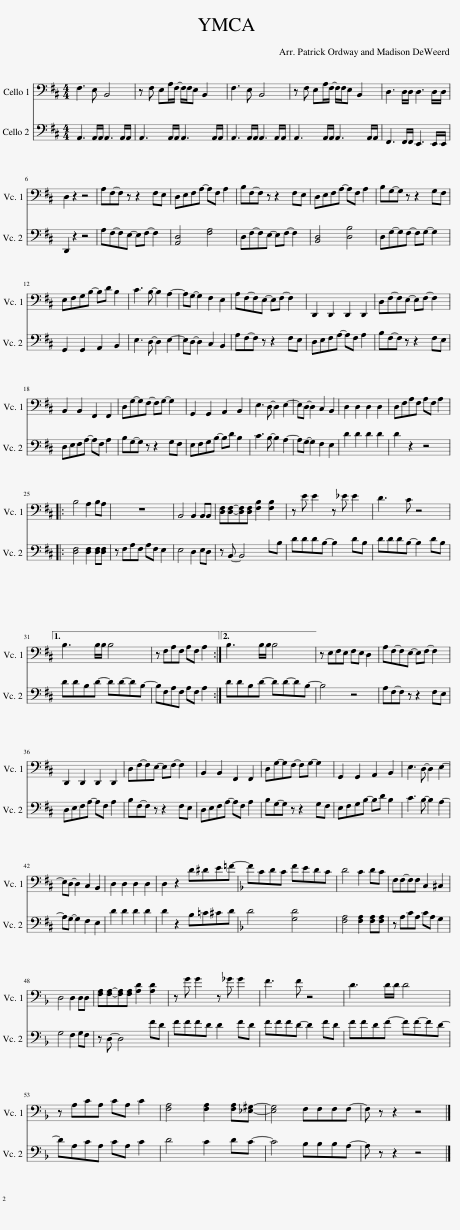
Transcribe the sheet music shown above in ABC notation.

X:1
%%score 1 2
L:1/8
M:4/4
I:linebreak $
K:D
V:1 bass
V:2 bass
V:1
 F,3 E, B,,4 | z F, E,A,/F,/- F,/F,/E, B,,2 | F,3 E, B,,4 | z F, E,A,/F,/- F,/F,/E, B,,2 | D,3 D,/D,/ D,3 D,/D,/ |$ %5
 D,2 z2 z4 | A,F,-F, z z2 F,E, | D,E,F,A,- A,F, A,2 | B,F,-F, z z2 F,E, | D,E,F,A,- A,F, A,2 | %10
 B,G,-G, z z2 G,F, |$ E,F,G,B,- B,D B,2 | C3 B,- B,2 A,2- | A,G,- G,2 F,2 E,2 | A,F,-F,E,- E,F,- F,2 | %15
 D,,2 D,,2 D,,2 D,,2 | D,F,-F,E,- E,F,- F,2 |$ B,,2 B,,2 F,,2 F,,2 | D,G,-G,F,- F,G,- G,2 | G,,2 G,,2 A,,2 B,,2 | %20
 E,3 D,- D,2 E,2- | E,D,- D,2 C,2 B,,2 | D,2 D,2 D,2 D,2 | D,F,A,F, A,F, A,2 |:$ B,4 A,2 B,A, | %25
 z8 | B,,4 B,,2 B,,B,, | [D,F,][D,F,]-[D,F,][D,F,] [F,B,]2 [F,B,]2 | z E E2 z _E E2 | D3 C z4 |1$ %30
 B,3 B,/B,/ B,4 | z F,A,F, A,F, A,2 :|2 B,3 B,/B,/ B,4 || z E,F,E, F,E, D,2 | A,F,-F,E,- E,F,- F,2 |$ %35
 D,,2 D,,2 D,,2 D,,2 | D,F,-F,E,- E,F,- F,2 | B,,2 B,,2 F,,2 F,,2 | D,G,-G,F,- F,G,- G,2 | G,,2 G,,2 A,,2 B,,2 | %40
 E,3 D,- D,2 E,2- |$ E,D,- D,2 C,2 B,,2 | D,2 D,2 D,2 D,2 | D,2 z2 D^DE=F- |[K:F] FCDC FEDC | %45
 D4 C2 DC | F,F,-F,F, C,2 ^C,2 |$ D,4 D,2 D,D, | [F,A,][F,A,]-[F,A,][F,A,] [A,D]2 [A,D]2 | z G G2 z _G G2 | %50
 F3 F z4 | D3 D/D/ D4 |$ z A,CA, CA, C2 | [F,A,]4 [F,A,]2 [F,A,][_E,^G,]- | [E,G,]4 F,F,F,F,- | %55
 F, z z2 z4 |] %56
V:2
 A,,3 A,,/A,,/ A,,3 A,,/A,,/ | A,,3 A,,/A,,/ A,,3 A,,/A,,/ | A,,3 A,,/A,,/ A,,3 A,,/A,,/ | A,,3 A,,/A,,/ A,,3 A,,/A,,/ | F,,3 F,,/F,,/ E,,3 E,,/E,,/ |$ %5
 D,,2 z2 z4 | A,F,-F,E,- E,F,- F,2 | [A,,D,]4 [F,A,]4 | D,F,-F,E,- E,F,- F,2 | [B,,D,]4 [D,B,]4 | %10
 D,G,-G,F,- F,G,- G,2 |$ G,,2 G,,2 A,,2 B,,2 | E,3 D,- D,2 E,2- | E,D,- D,2 C,2 B,,2 | A,F,-F, z z2 F,E, | %15
 D,E,F,A,- A,F, A,2 | B,F,-F, z z2 F,E, |$ D,E,F,A,- A,F, A,2 | B,G,-G, z z2 G,F, | E,F,G,B,- B,D B,2 | %20
 C3 B,- B,2 A,2- | A,G,- G,2 F,2 E,2 | D2 D2 D2 D2 | D2 z2 z4 |:$ [D,F,]4 [D,F,]2 [D,F,][D,F,] | %25
 z F,A,F, A,F, E,2 | E,4 D,2 E,D, | z B,,- B,,4xB, | DDDB,- B,2 DB, | DDDB,- B,2 DB, |1$ %30
 DDB,D- DD-DB,- | B,F,A,F, A,F, A,2 :|2 DDB,D- DD-DB,- || B,4 z4 | A,F,-F, z z2 F,E, |$ %35
 D,E,F,A,- A,F, A,2 | B,F,-F, z z2 F,E, | D,E,F,A,- A,F, A,2 | B,G,-G, z z2 G,F, | E,F,G,B,- B,D B,2 | %40
 C3 B,- B,2 A,2- |$ A,G,- G,2 F,2 E,2 | D2 D2 D2 D2 | D2 z2 B,=C^CD |[K:F] D4 [G,D]4 | %45
 [F,A,]4 [F,A,]2 [F,A,][F,A,] | z A,CA, CA, G,2 |$ G,4 F,2 G,F, | z D,- D,4 FD | FFFD D2 FD | %50
 FFFD- D2 FD | FFDF- FF-FD- |$ DA,CA, CA, C2 | D4 C2 DC- | C4 B,B,B,A,- | %55
 A, z z2 z4 |] %56
